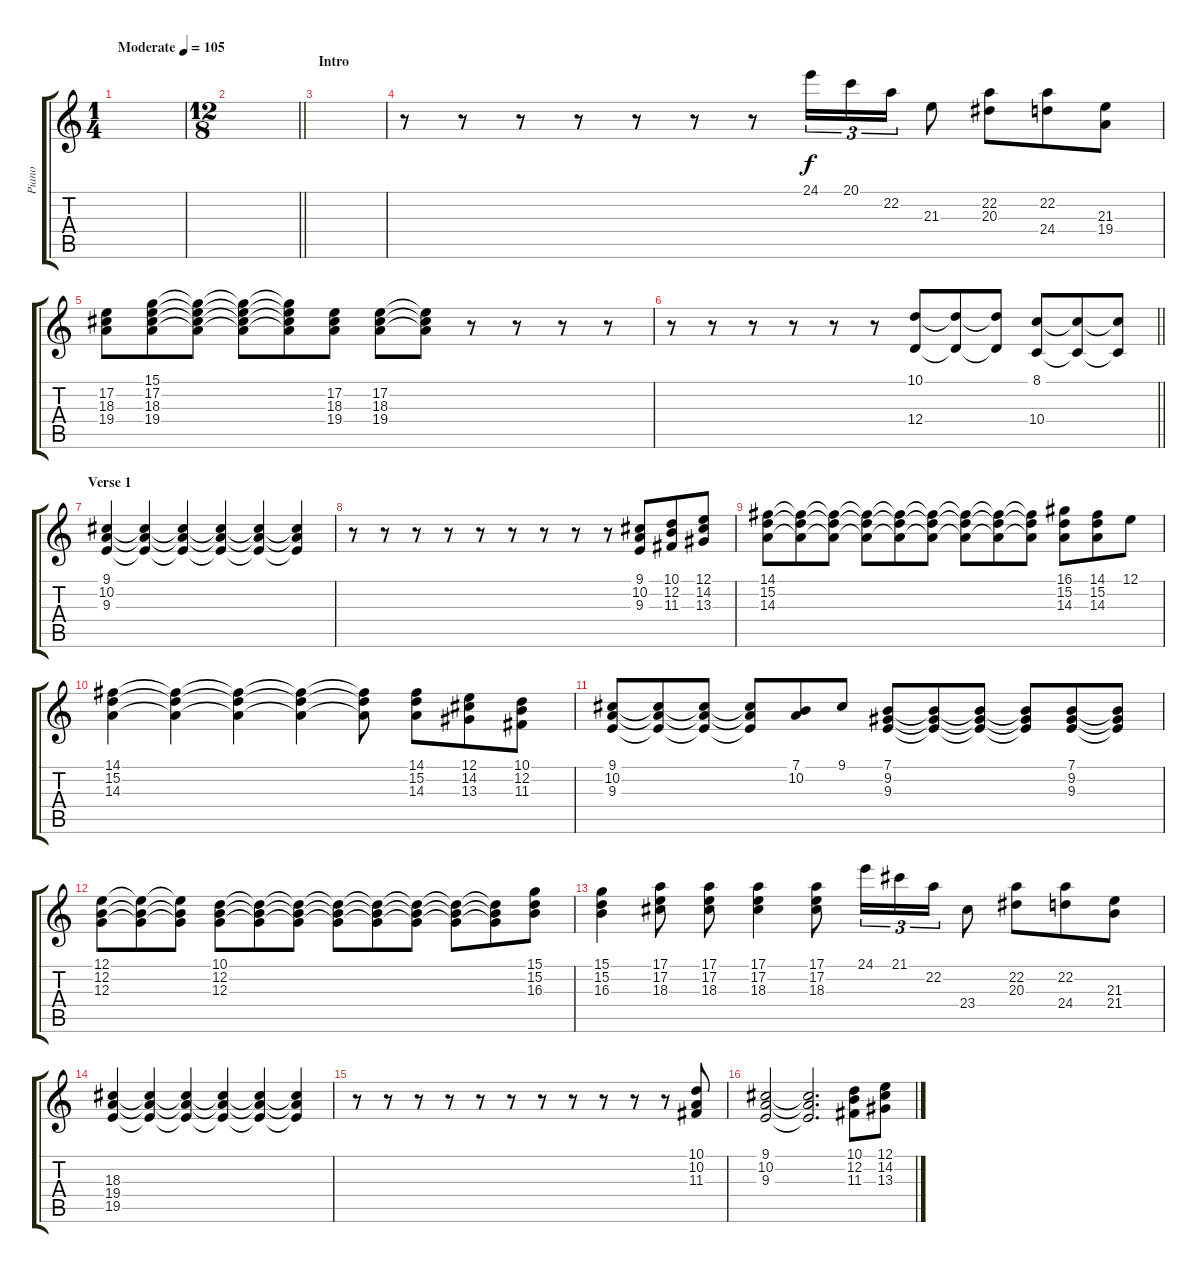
\track ("Piano" "Piano") {instrument brightacousticpiano}
\staff {score tabs}
\tuning (E4 B3 G3 D3 A2 E2) {hide}
\ts (1 4)
\tempo (105 "Moderate")
\clef g2
\ks c
|
\ts (12 8)
\barLineRight lightlight
|
\section ("" "Intro")
|
r.8 r.8 r.8 r.8 r.8 r.8 r.8 24.1.16{tu (3 2)} 20.1.16{tu (3 2)} 22.2.16{tu (3 2)} 21.3.8 (22.2 20.3).8 (22.2 24.4).8 (21.3 19.4).8 |
(17.2 18.3 19.4).8 (15.1 17.2 18.3 19.4).8 (15.1{t} 17.2{t} 18.3{t} 19.4{t}).8 (15.1{t} 17.2{t} 18.3{t} 19.4{t}).8 (15.1{t} 17.2{t} 18.3{t} 19.4{t}).8 (17.2 18.3 19.4).8 (17.2 18.3 19.4).8 (17.2{t} 18.3{t} 19.4{t}).8 r.8 r.8 r.8 r.8 |
\barLineRight lightlight
r.8 r.8 r.8 r.8 r.8 r.8 (10.1 12.4).8 (10.1{t} 12.4{t}).8 (10.1{t} 12.4{t}).8 (8.1 10.4).8 (8.1{t} 10.4{t}).8 (8.1{t} 10.4{t}).8 |
\section ("" "Verse 1")
(9.1 10.2 9.3).4 (9.1{t} 10.2{t} 9.3{t}).4 (9.1{t} 10.2{t} 9.3{t}).4 (9.1{t} 10.2{t} 9.3{t}).4 (9.1{t} 10.2{t} 9.3{t}).4 (9.1{t} 10.2{t} 9.3{t}).4 |
r.8 r.8 r.8 r.8 r.8 r.8 r.8 r.8 r.8 (9.1 10.2 9.3).8 (10.1 12.2 11.3).8 (12.1 14.2 13.3).8 |
(14.1 15.2 14.3).8 (14.1{t} 15.2{t} 14.3{t}).8 (14.1{t} 15.2{t} 14.3{t}).8 (14.1{t} 15.2{t} 14.3{t}).8 (14.1{t} 15.2{t} 14.3{t}).8 (14.1{t} 15.2{t} 14.3{t}).8 (14.1{t} 15.2{t} 14.3{t}).8 (14.1{t} 15.2{t} 14.3{t}).8 (14.1{t} 15.2{t} 14.3{t}).8 (16.1 15.2 14.3).8 (14.1 15.2 14.3).8 12.1.8 |
(14.1 15.2 14.3).4 (14.1{t} 15.2{t} 14.3{t}).4 (14.1{t} 15.2{t} 14.3{t}).4 (14.1{t} 15.2{t} 14.3{t}).4 (14.1{t} 15.2{t} 14.3{t}).8 (14.1 15.2 14.3).8 (12.1 14.2 13.3).8 (10.1 12.2 11.3).8 |
(9.1 10.2 9.3).8 (9.1{t} 10.2{t} 9.3{t}).8 (9.1{t} 10.2{t} 9.3{t}).8 (9.1{t} 10.2{t} 9.3{t}).8 (7.1 10.2).8 9.1.8 (7.1 9.2 9.3).8 (7.1{t} 9.2{t} 9.3{t}).8 (7.1{t} 9.2{t} 9.3{t}).8 (7.1{t} 9.2{t} 9.3{t}).8 (7.1 9.2 9.3).8 (7.1{t} 9.2{t} 9.3{t}).8 |
(12.1 12.2 12.3).8 (12.1{t} 12.2{t} 12.3{t}).8 (12.1{t} 12.2{t} 12.3{t}).8 (10.1 12.2 12.3).8 (10.1{t} 12.2{t} 12.3{t}).8 (10.1{t} 12.2{t} 12.3{t}).8 (10.1{t} 12.2{t} 12.3{t}).8 (10.1{t} 12.2{t} 12.3{t}).8 (10.1{t} 12.2{t} 12.3{t}).8 (10.1{t} 12.2{t} 12.3{t}).8 (10.1{t} 12.2{t} 12.3{t}).8 (15.1 15.2 16.3).8 |
(15.1 15.2 16.3).4 (17.1 17.2 18.3).8 (17.1 17.2 18.3).8 (17.1 17.2 18.3).4 (17.1 17.2 18.3).8 24.1.16{tu (3 2)} 21.1.16{tu (3 2)} 22.2.16{tu (3 2)} 23.4.8 (22.2 20.3).8 (22.2 24.4).8 (21.3 21.4).8 |
(18.3 19.4 19.5).4 (18.3{t} 19.4{t} 19.5{t}).4 (18.3{t} 19.4{t} 19.5{t}).4 (18.3{t} 19.4{t} 19.5{t}).4 (18.3{t} 19.4{t} 19.5{t}).4 (18.3{t} 19.4{t} 19.5{t}).4 |
r.8 r.8 r.8 r.8 r.8 r.8 r.8 r.8 r.8 r.8 r.8 (10.1 10.2 11.3).8 |
(9.1 10.2 9.3).2 (9.1{t} 10.2{t} 9.3{t}).2{d} (10.1 12.2 11.3).8 (12.1 14.2 13.3).8
